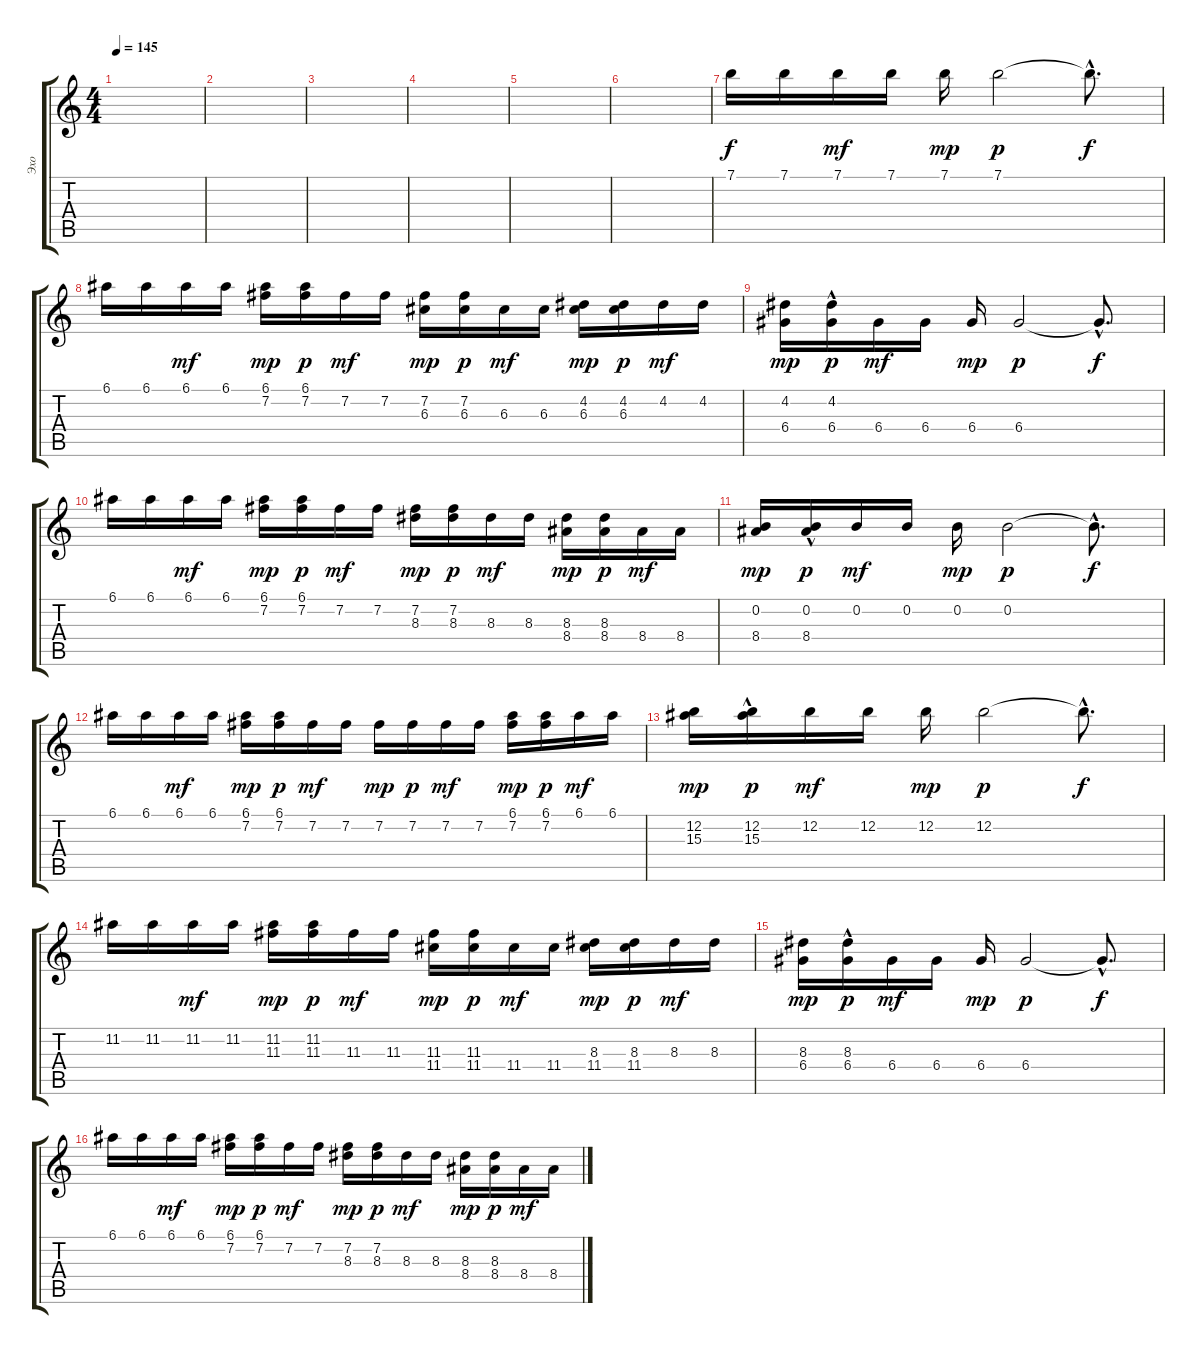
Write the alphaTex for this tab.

\track ("Эхо" "Эхо") {instrument electricguitarmuted}
\staff {score tabs}
\tuning (E4 B3 G3 D3 A2 E2) {hide}
\ts (4 4)
\tempo 145
\clef g2
\ks c
|
|
|
|
|
|
7.1.16 7.1.16 7.1.16{dy mf} 7.1.16 7.1.16{dy mp} 7.1.2{dy p} 7.1{hac t}.8{d dy f} |
6.1.16 6.1.16 6.1.16{dy mf} 6.1.16 (6.1 7.2).16{dy mp} (6.1 7.2).16{dy p} 7.2.16{dy mf} 7.2.16 (7.2 6.3).16{dy mp} (7.2 6.3).16{dy p} 6.3.16{dy mf} 6.3.16 (4.2 6.3).16{dy mp} (4.2 6.3).16{dy p} 4.2.16{dy mf} 4.2.16 |
(4.2 6.4).16{dy mp} (4.2{hac} 6.4).16{dy p} 6.4.16{dy mf} 6.4.16 6.4.16{dy mp} 6.4.2{dy p} 6.4{hac t}.8{d dy f} |
6.1.16 6.1.16 6.1.16{dy mf} 6.1.16 (6.1 7.2).16{dy mp} (6.1 7.2).16{dy p} 7.2.16{dy mf} 7.2.16 (7.2 8.3).16{dy mp} (7.2 8.3).16{dy p} 8.3.16{dy mf} 8.3.16 (8.3 8.4).16{dy mp} (8.3 8.4).16{dy p} 8.4.16{dy mf} 8.4.16 |
(0.2 8.4).16{dy mp} (0.2 8.4{hac}).16{dy p} 0.2.16{dy mf} 0.2.16 0.2.16{dy mp} 0.2.2{dy p} 0.2{hac t}.8{d dy f} |
6.1.16 6.1.16 6.1.16{dy mf} 6.1.16 (6.1 7.2).16{dy mp} (6.1 7.2).16{dy p} 7.2.16{dy mf} 7.2.16 7.2.16{dy mp} 7.2.16{dy p} 7.2.16{dy mf} 7.2.16 (6.1 7.2).16{dy mp} (6.1 7.2).16{dy p} 6.1.16{dy mf} 6.1.16 |
(12.2 15.3).16{dy mp} (12.2 15.3{hac}).16{dy p} 12.2.16{dy mf} 12.2.16 12.2.16{dy mp} 12.2.2{dy p} 12.2{hac t}.8{d dy f} |
11.2.16 11.2.16 11.2.16{dy mf} 11.2.16 (11.2 11.3).16{dy mp} (11.2 11.3).16{dy p} 11.3.16{dy mf} 11.3.16 (11.3 11.4).16{dy mp} (11.3 11.4).16{dy p} 11.4.16{dy mf} 11.4.16 (8.3 11.4).16{dy mp} (8.3 11.4).16{dy p} 8.3.16{dy mf} 8.3.16 |
(8.3 6.4).16{dy mp} (8.3{hac} 6.4).16{dy p} 6.4.16{dy mf} 6.4.16 6.4.16{dy mp} 6.4.2{dy p} 6.4{hac t}.8{d dy f} |
6.1.16 6.1.16 6.1.16{dy mf} 6.1.16 (6.1 7.2).16{dy mp} (6.1 7.2).16{dy p} 7.2.16{dy mf} 7.2.16 (7.2 8.3).16{dy mp} (7.2 8.3).16{dy p} 8.3.16{dy mf} 8.3.16 (8.3 8.4).16{dy mp} (8.3 8.4).16{dy p} 8.4.16{dy mf} 8.4.16
